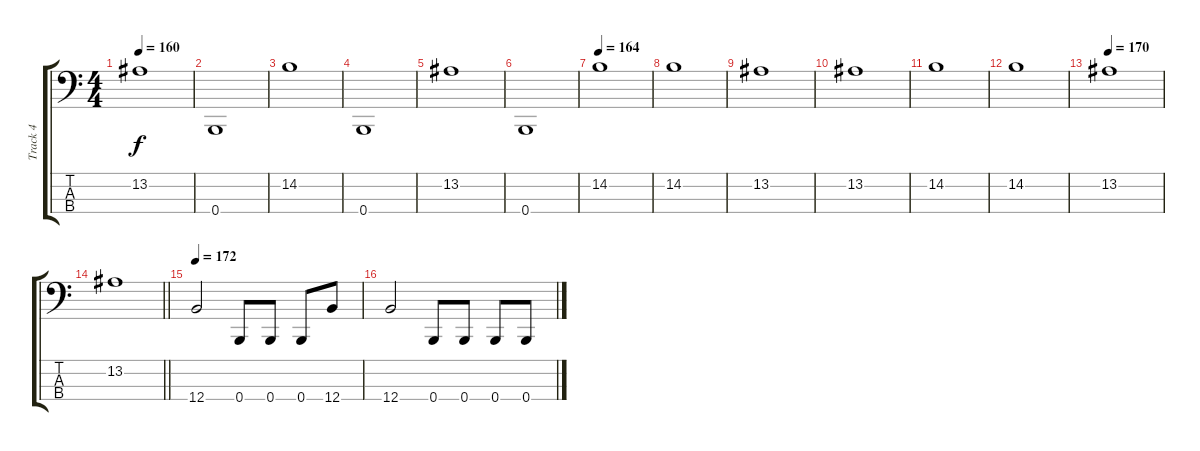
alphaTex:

\track ("Track 4" "Track 4") {instrument electricbasspick}
\staff {score tabs}
\tuning (D2 A1 E1 B0) {hide}
\ts (4 4)
\tempo 160
\clef f4
\ks c
13.2.1{dy f} |
0.4.1 |
14.2.1 |
0.4.1 |
13.2.1 |
0.4.1 |
\tempo 164
14.2.1 |
14.2.1 |
13.2.1 |
13.2.1 |
14.2.1 |
14.2.1 |
\tempo 170
13.2.1 |
\barLineRight lightlight
13.2.1 |
\section ("" "")
\tempo 172
12.4.2 0.4.8 0.4.8 0.4.8 12.4.8 |
12.4.2 0.4.8 0.4.8 0.4.8 0.4.8
